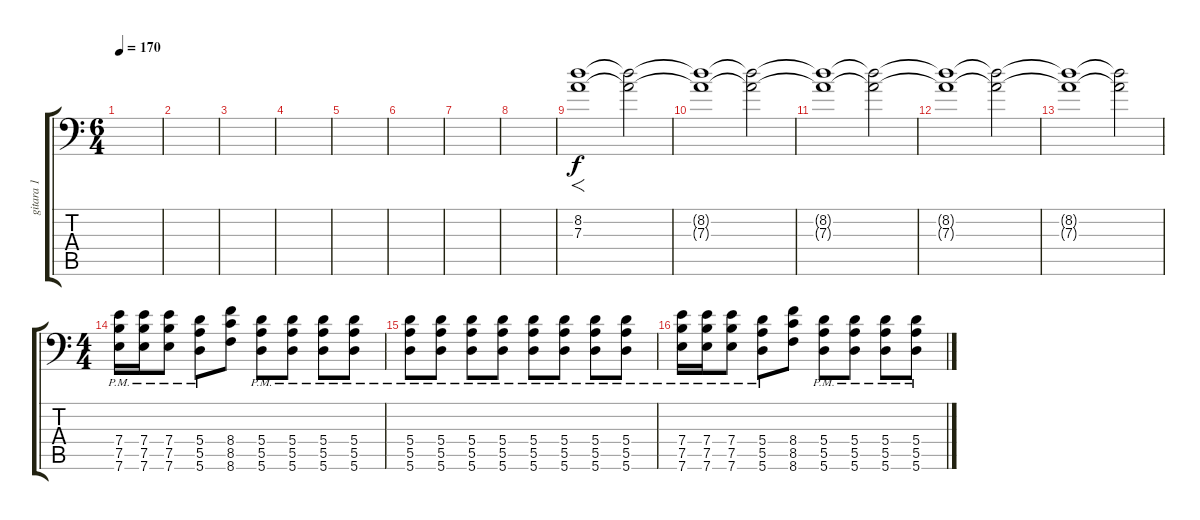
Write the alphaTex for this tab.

\track ("gitara 1" "gitara 1") {instrument distortionguitar}
\staff {score tabs}
\tuning (B3 Gb3 D3 A2 E2 A1) {hide}
\ts (6 4)
\tempo 170
\clef f4
\ks c
|
|
|
|
|
|
|
|
(8.2 7.3).1{f instrument pad4choir} (8.2{t} 7.3{t}).2 |
(8.2{t} 7.3{t}).1 (8.2{t} 7.3{t}).2 |
(8.2{t} 7.3{t}).1 (8.2{t} 7.3{t}).2 |
(8.2{t} 7.3{t}).1 (8.2{t} 7.3{t}).2 |
(8.2{t} 7.3{t}).1 (8.2{t} 7.3{t}).2 |
\ts (4 4)
(7.4{pm} 7.5{pm} 7.6{pm}).16{instrument distortionguitar} (7.4{pm} 7.5{pm} 7.6{pm}).16 (7.4{pm} 7.5{pm} 7.6{pm}).8 (5.4{pm} 5.5{pm} 5.6{pm}).8 (8.4 8.5 8.6).8 (5.4{pm} 5.5{pm} 5.6{pm}).8 (5.4{pm} 5.5{pm} 5.6{pm}).8 (5.4{pm} 5.5{pm} 5.6{pm}).8 (5.4{pm} 5.5{pm} 5.6{pm}).8 |
(5.4{pm} 5.5{pm} 5.6{pm}).8 (5.4{pm} 5.5{pm} 5.6{pm}).8 (5.4{pm} 5.5{pm} 5.6{pm}).8 (5.4{pm} 5.5{pm} 5.6{pm}).8 (5.4{pm} 5.5{pm} 5.6{pm}).8 (5.4{pm} 5.5{pm} 5.6{pm}).8 (5.4{pm} 5.5{pm} 5.6{pm}).8 (5.4{pm} 5.5{pm} 5.6{pm}).8 |
(7.4{pm} 7.5{pm} 7.6{pm}).16 (7.4{pm} 7.5{pm} 7.6{pm}).16 (7.4{pm} 7.5{pm} 7.6{pm}).8 (5.4{pm} 5.5{pm} 5.6{pm}).8 (8.4 8.5 8.6).8 (5.4{pm} 5.5{pm} 5.6{pm}).8 (5.4{pm} 5.5{pm} 5.6{pm}).8 (5.4{pm} 5.5{pm} 5.6{pm}).8 (5.4{pm} 5.5{pm} 5.6{pm}).8
